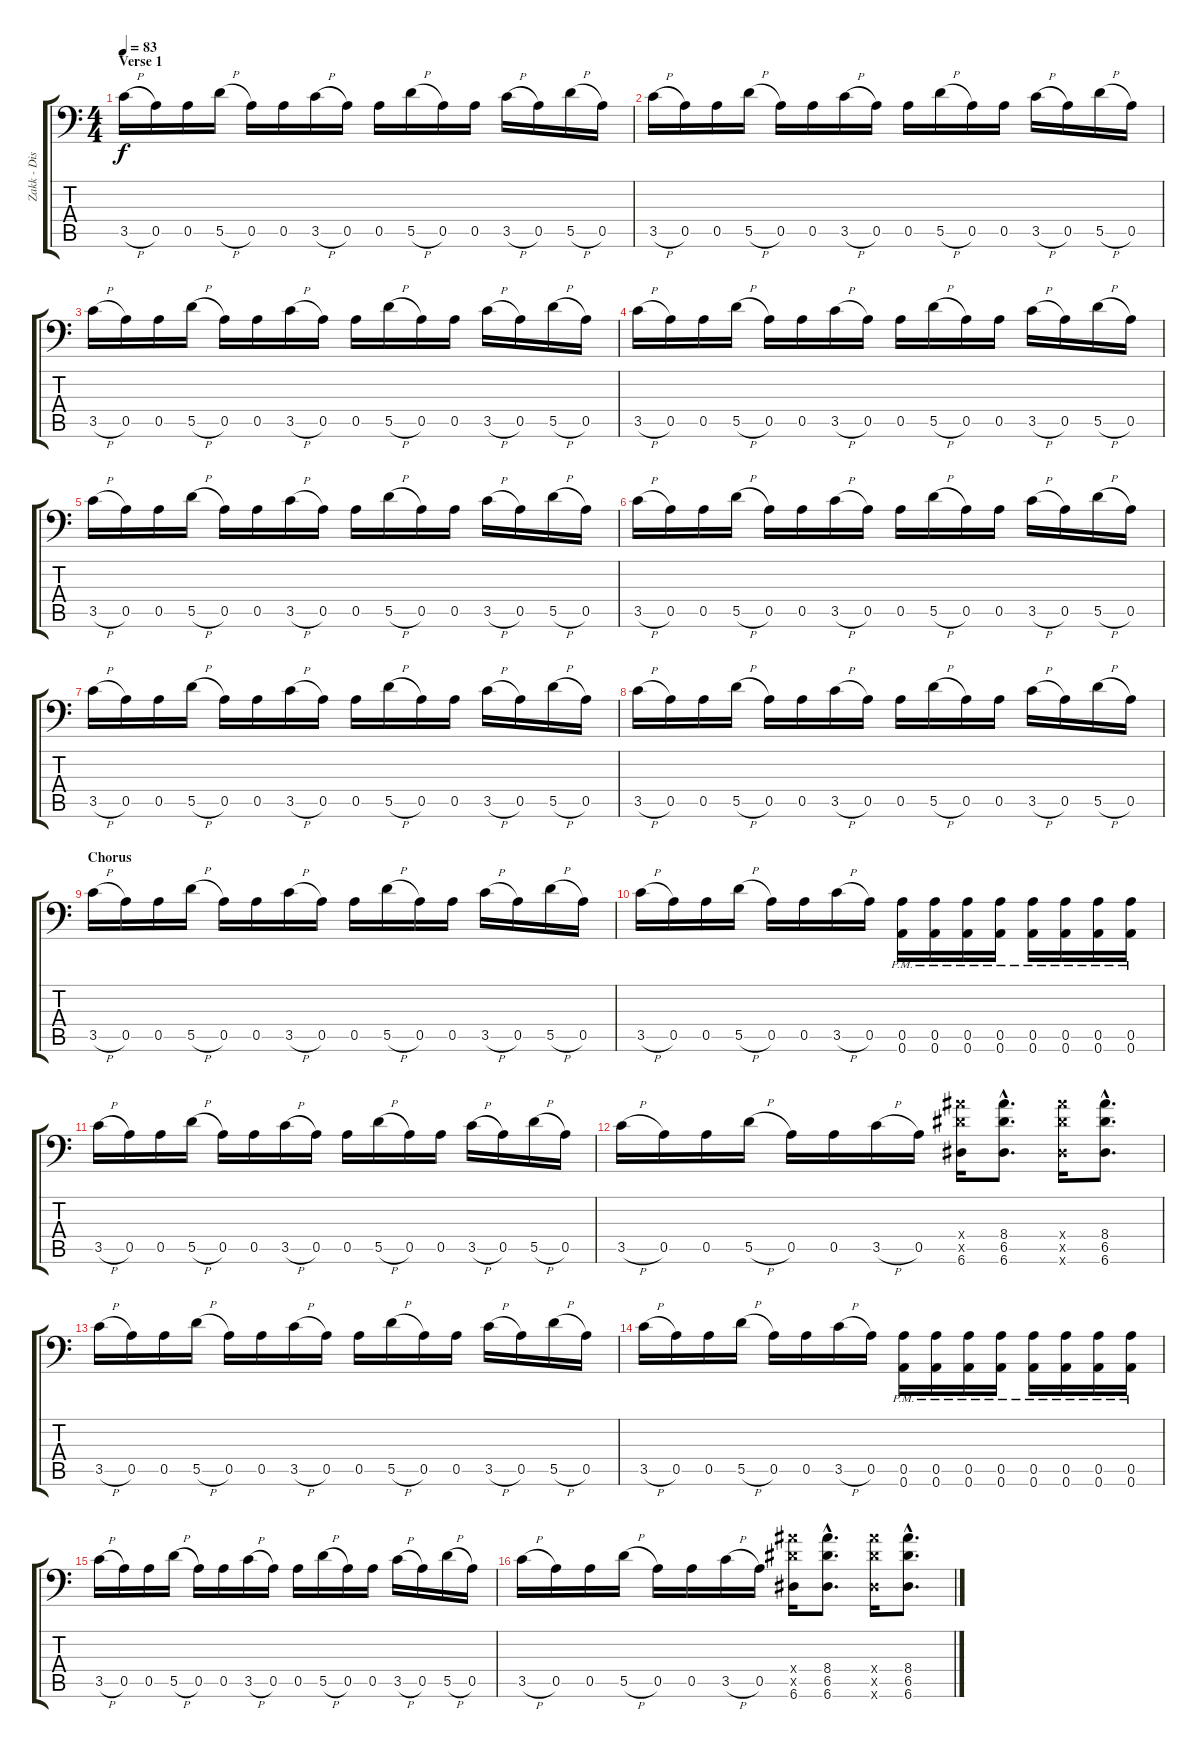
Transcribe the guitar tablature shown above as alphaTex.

\track ("Zakk - Distortion" "Zakk - Dis") {instrument overdrivenguitar}
\staff {score tabs}
\tuning (E4 B3 G3 D3 A2 A1) {hide}
\ts (4 4)
\section ("" "Verse 1")
\tempo 83
\clef f4
\ks c
3.5{h}.16{dy f} 0.5.16 0.5.16 5.5{h}.16 0.5.16 0.5.16 3.5{h}.16 0.5.16 0.5.16 5.5{h}.16 0.5.16 0.5.16 3.5{h}.16 0.5.16 5.5{h}.16 0.5.16 |
3.5{h}.16 0.5.16 0.5.16 5.5{h}.16 0.5.16 0.5.16 3.5{h}.16 0.5.16 0.5.16 5.5{h}.16 0.5.16 0.5.16 3.5{h}.16 0.5.16 5.5{h}.16 0.5.16 |
3.5{h}.16 0.5.16 0.5.16 5.5{h}.16 0.5.16 0.5.16 3.5{h}.16 0.5.16 0.5.16 5.5{h}.16 0.5.16 0.5.16 3.5{h}.16 0.5.16 5.5{h}.16 0.5.16 |
3.5{h}.16 0.5.16 0.5.16 5.5{h}.16 0.5.16 0.5.16 3.5{h}.16 0.5.16 0.5.16 5.5{h}.16 0.5.16 0.5.16 3.5{h}.16 0.5.16 5.5{h}.16 0.5.16 |
3.5{h}.16 0.5.16 0.5.16 5.5{h}.16 0.5.16 0.5.16 3.5{h}.16 0.5.16 0.5.16 5.5{h}.16 0.5.16 0.5.16 3.5{h}.16 0.5.16 5.5{h}.16 0.5.16 |
3.5{h}.16 0.5.16 0.5.16 5.5{h}.16 0.5.16 0.5.16 3.5{h}.16 0.5.16 0.5.16 5.5{h}.16 0.5.16 0.5.16 3.5{h}.16 0.5.16 5.5{h}.16 0.5.16 |
3.5{h}.16 0.5.16 0.5.16 5.5{h}.16 0.5.16 0.5.16 3.5{h}.16 0.5.16 0.5.16 5.5{h}.16 0.5.16 0.5.16 3.5{h}.16 0.5.16 5.5{h}.16 0.5.16 |
3.5{h}.16 0.5.16 0.5.16 5.5{h}.16 0.5.16 0.5.16 3.5{h}.16 0.5.16 0.5.16 5.5{h}.16 0.5.16 0.5.16 3.5{h}.16 0.5.16 5.5{h}.16 0.5.16 |
\section ("" "Chorus")
3.5{h}.16 0.5.16 0.5.16 5.5{h}.16 0.5.16 0.5.16 3.5{h}.16 0.5.16 0.5.16 5.5{h}.16 0.5.16 0.5.16 3.5{h}.16 0.5.16 5.5{h}.16 0.5.16 |
3.5{h}.16 0.5.16 0.5.16 5.5{h}.16 0.5.16 0.5.16 3.5{h}.16 0.5.16 (0.5 0.6{pm}).16 (0.5 0.6{pm}).16 (0.5 0.6{pm}).16 (0.5 0.6{pm}).16 (0.5 0.6{pm}).16 (0.5 0.6{pm}).16 (0.5 0.6{pm}).16 (0.5 0.6{pm}).16 |
3.5{h}.16 0.5.16 0.5.16 5.5{h}.16 0.5.16 0.5.16 3.5{h}.16 0.5.16 0.5.16 5.5{h}.16 0.5.16 0.5.16 3.5{h}.16 0.5.16 5.5{h}.16 0.5.16 |
3.5{h}.16 0.5.16 0.5.16 5.5{h}.16 0.5.16 0.5.16 3.5{h}.16 0.5.16 (8.4{x} 6.5{x} 6.6).16 (8.4{hac} 6.5{hac} 6.6{hac}).8{d} (8.4{x} 6.5{x} 6.6{x}).16 (8.4{hac} 6.5{hac} 6.6{hac}).8{d} |
3.5{h}.16 0.5.16 0.5.16 5.5{h}.16 0.5.16 0.5.16 3.5{h}.16 0.5.16 0.5.16 5.5{h}.16 0.5.16 0.5.16 3.5{h}.16 0.5.16 5.5{h}.16 0.5.16 |
3.5{h}.16 0.5.16 0.5.16 5.5{h}.16 0.5.16 0.5.16 3.5{h}.16 0.5.16 (0.5 0.6{pm}).16 (0.5 0.6{pm}).16 (0.5 0.6{pm}).16 (0.5 0.6{pm}).16 (0.5 0.6{pm}).16 (0.5 0.6{pm}).16 (0.5 0.6{pm}).16 (0.5 0.6{pm}).16 |
3.5{h}.16 0.5.16 0.5.16 5.5{h}.16 0.5.16 0.5.16 3.5{h}.16 0.5.16 0.5.16 5.5{h}.16 0.5.16 0.5.16 3.5{h}.16 0.5.16 5.5{h}.16 0.5.16 |
3.5{h}.16 0.5.16 0.5.16 5.5{h}.16 0.5.16 0.5.16 3.5{h}.16 0.5.16 (8.4{x} 6.5{x} 6.6).16 (8.4{hac} 6.5{hac} 6.6{hac}).8{d} (8.4{x} 6.5{x} 6.6{x}).16 (8.4{hac} 6.5{hac} 6.6{hac}).8{d}
